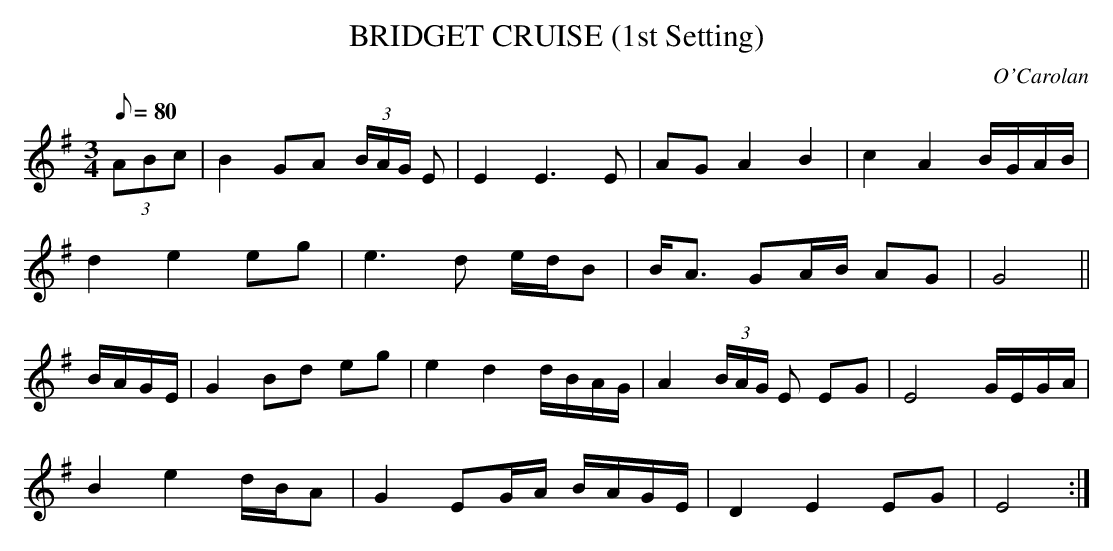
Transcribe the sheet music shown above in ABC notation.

X:1
T:BRIDGET CRUISE (1st Setting)
C:O'Carolan
M:3/4
L:1/8
Q:80
K:G
(3ABc|B2 GA  (3B/A/G/ E|E2 E3 E|AG A2 B2|c2 A2 B/G/A/B/|
d2 e2 eg|e3 d e/d/B|B<A GA/B/ AG|G4||
B/A/G/E/|G2 Bd eg|e2 d2 d/B/A/G/|A2 (3B/A/G/ E EG|\
E4 G/E/G/A/|
B2 e2 d/B/A|G2 EG/A/ B/A/G/E/|D2 E2 EG|E4 :|
